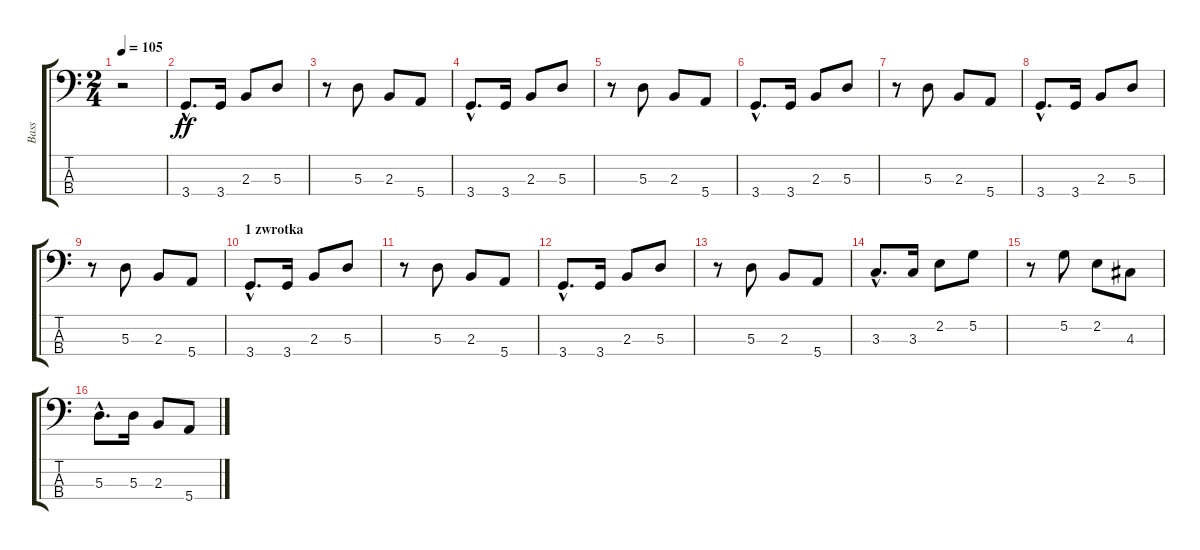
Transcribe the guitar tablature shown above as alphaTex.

\track ("Bass" "Bass") {instrument electricbassfinger}
\staff {score tabs}
\tuning (G2 D2 A1 E1) {hide}
\ts (2 4)
\tempo 105
\clef f4
\ks c
r.2{dy ff instrument electricbassfinger} |
3.4{hac}.8{d} 3.4.16 2.3.8 5.3.8 |
r.8 5.3.8 2.3.8 5.4.8 |
3.4{hac}.8{d} 3.4.16 2.3.8 5.3.8 |
r.8 5.3.8 2.3.8 5.4.8 |
3.4{hac}.8{d} 3.4.16 2.3.8 5.3.8 |
r.8 5.3.8 2.3.8 5.4.8 |
3.4{hac}.8{d} 3.4.16 2.3.8 5.3.8 |
r.8 5.3.8 2.3.8 5.4.8 |
\section ("" "1 zwrotka")
3.4{hac}.8{d} 3.4.16 2.3.8 5.3.8 |
r.8 5.3.8 2.3.8 5.4.8 |
3.4{hac}.8{d} 3.4.16 2.3.8 5.3.8 |
r.8 5.3.8 2.3.8 5.4.8 |
3.3{hac}.8{d} 3.3.16 2.2.8 5.2.8 |
r.8 5.2.8 2.2.8 4.3.8 |
5.3{hac}.8{d} 5.3.16 2.3.8 5.4.8
